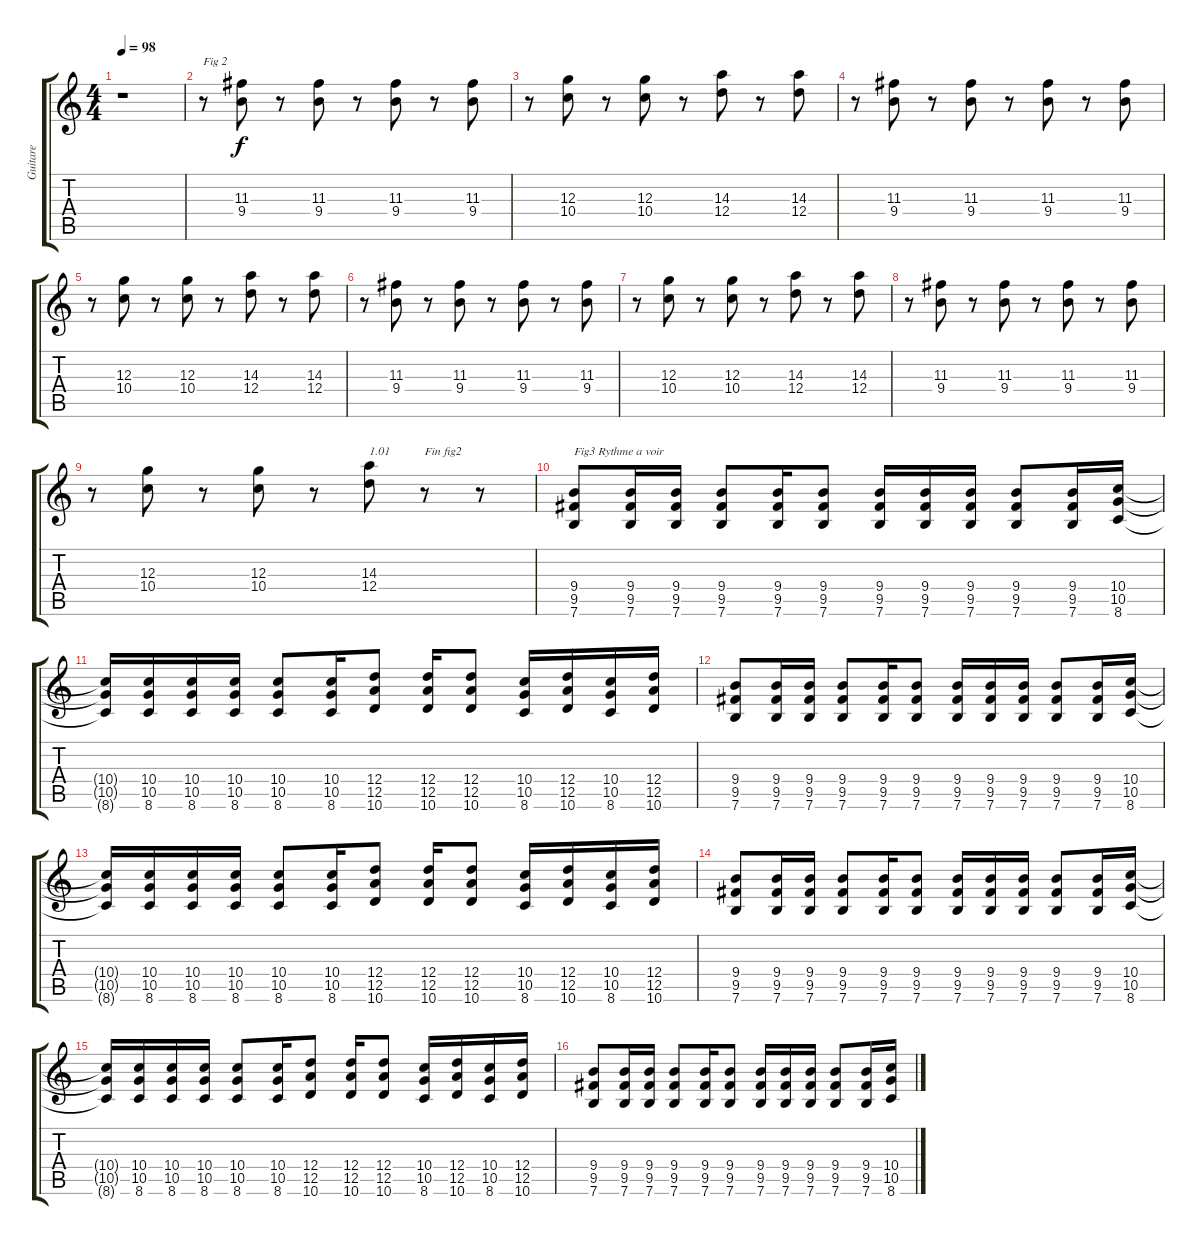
\track ("Guitare" "Guitare") {instrument distortionguitar}
\staff {score tabs}
\tuning (E4 B3 G3 D3 A2 E2) {hide}
\ts (4 4)
\tempo 98
\clef g2
\ks c
r.1{dy f} |
r.8{txt "Fig 2"} (11.3 9.4).8 r.8 (11.3 9.4).8 r.8 (11.3 9.4).8 r.8 (11.3 9.4).8 |
r.8 (12.3 10.4).8 r.8 (12.3 10.4).8 r.8 (14.3 12.4).8 r.8 (14.3 12.4).8 |
r.8 (11.3 9.4).8 r.8 (11.3 9.4).8 r.8 (11.3 9.4).8 r.8 (11.3 9.4).8 |
r.8 (12.3 10.4).8 r.8 (12.3 10.4).8 r.8 (14.3 12.4).8 r.8 (14.3 12.4).8 |
r.8 (11.3 9.4).8 r.8 (11.3 9.4).8 r.8 (11.3 9.4).8 r.8 (11.3 9.4).8 |
r.8 (12.3 10.4).8 r.8 (12.3 10.4).8 r.8 (14.3 12.4).8 r.8 (14.3 12.4).8 |
r.8 (11.3 9.4).8 r.8 (11.3 9.4).8 r.8 (11.3 9.4).8 r.8 (11.3 9.4).8 |
r.8 (12.3 10.4).8 r.8 (12.3 10.4).8 r.8 (14.3 12.4).8{txt "1.01"} r.8{txt "Fin fig2"} r.8 |
(9.4 9.5 7.6).8{txt "Fig3 Rythme a voir"} (9.4 9.5 7.6).16 (9.4 9.5 7.6).16 (9.4 9.5 7.6).8 (9.4 9.5 7.6).16 (9.4 9.5 7.6).8 (9.4 9.5 7.6).16 (9.4 9.5 7.6).16 (9.4 9.5 7.6).16 (9.4 9.5 7.6).8 (9.4 9.5 7.6).16 (10.4 10.5 8.6).16 |
(10.4{t} 10.5{t} 8.6{t}).16 (10.4 10.5 8.6).16 (10.4 10.5 8.6).16 (10.4 10.5 8.6).16 (10.4 10.5 8.6).8 (10.4 10.5 8.6).16 (12.4 12.5 10.6).8 (12.4 12.5 10.6).16 (12.4 12.5 10.6).8 (10.4 10.5 8.6).16 (12.4 12.5 10.6).16 (10.4 10.5 8.6).16 (12.4 12.5 10.6).16 |
(9.4 9.5 7.6).8 (9.4 9.5 7.6).16 (9.4 9.5 7.6).16 (9.4 9.5 7.6).8 (9.4 9.5 7.6).16 (9.4 9.5 7.6).8 (9.4 9.5 7.6).16 (9.4 9.5 7.6).16 (9.4 9.5 7.6).16 (9.4 9.5 7.6).8 (9.4 9.5 7.6).16 (10.4 10.5 8.6).16 |
(10.4{t} 10.5{t} 8.6{t}).16 (10.4 10.5 8.6).16 (10.4 10.5 8.6).16 (10.4 10.5 8.6).16 (10.4 10.5 8.6).8 (10.4 10.5 8.6).16 (12.4 12.5 10.6).8 (12.4 12.5 10.6).16 (12.4 12.5 10.6).8 (10.4 10.5 8.6).16 (12.4 12.5 10.6).16 (10.4 10.5 8.6).16 (12.4 12.5 10.6).16 |
(9.4 9.5 7.6).8 (9.4 9.5 7.6).16 (9.4 9.5 7.6).16 (9.4 9.5 7.6).8 (9.4 9.5 7.6).16 (9.4 9.5 7.6).8 (9.4 9.5 7.6).16 (9.4 9.5 7.6).16 (9.4 9.5 7.6).16 (9.4 9.5 7.6).8 (9.4 9.5 7.6).16 (10.4 10.5 8.6).16 |
(10.4{t} 10.5{t} 8.6{t}).16 (10.4 10.5 8.6).16 (10.4 10.5 8.6).16 (10.4 10.5 8.6).16 (10.4 10.5 8.6).8 (10.4 10.5 8.6).16 (12.4 12.5 10.6).8 (12.4 12.5 10.6).16 (12.4 12.5 10.6).8 (10.4 10.5 8.6).16 (12.4 12.5 10.6).16 (10.4 10.5 8.6).16 (12.4 12.5 10.6).16 |
(9.4 9.5 7.6).8 (9.4 9.5 7.6).16 (9.4 9.5 7.6).16 (9.4 9.5 7.6).8 (9.4 9.5 7.6).16 (9.4 9.5 7.6).8 (9.4 9.5 7.6).16 (9.4 9.5 7.6).16 (9.4 9.5 7.6).16 (9.4 9.5 7.6).8 (9.4 9.5 7.6).16 (10.4 10.5 8.6).16
